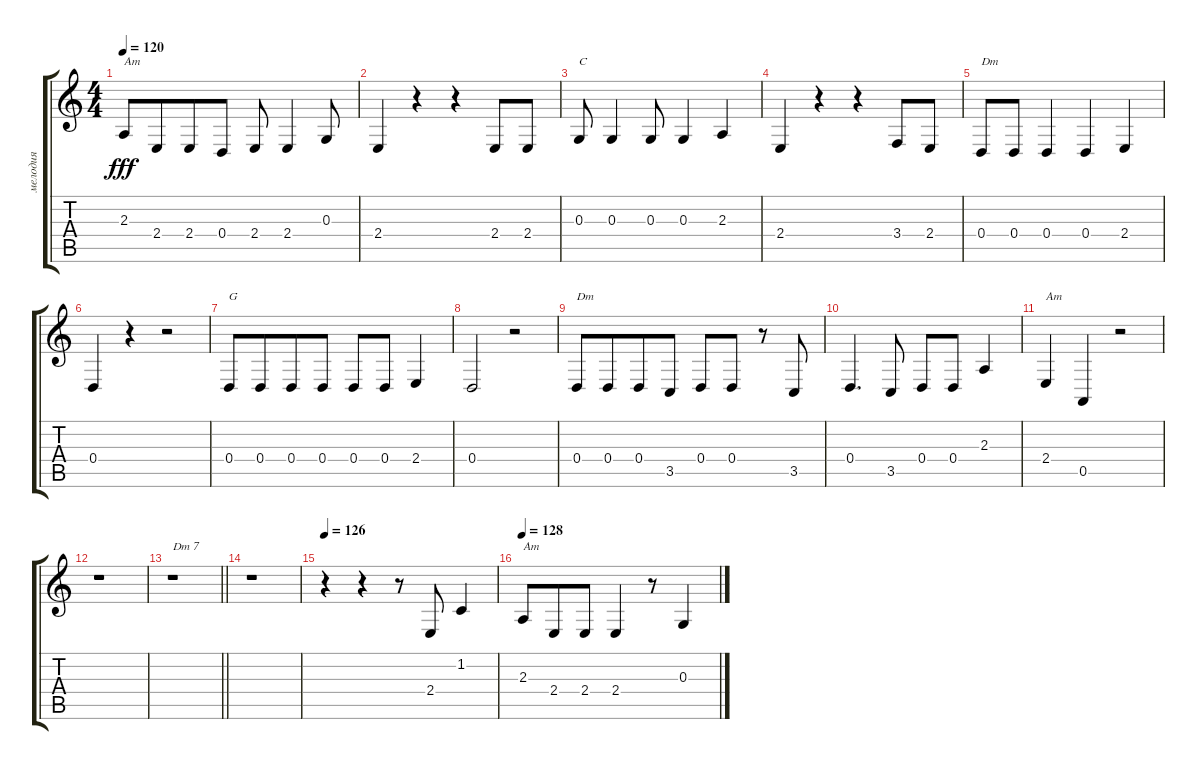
\track ("мелодия" "мелодия") {instrument accordion}
\staff {score tabs}
\tuning (E4 B3 G3 D3 A2 E2) {hide}
\ts (4 4)
\tempo 120
\clef g2
\ks aminor
2.3.8{txt "Am" dy fff} 2.4.8{beam merge} 2.4.8 0.4.8 2.4.8 2.4.4 0.3.8 |
2.4.4 r.4 r.4 2.4.8 2.4.8 |
0.3.8{txt "C"} 0.3.4 0.3.8 0.3.4 2.3.4 |
2.4.4 r.4 r.4 3.4.8 2.4.8 |
0.4.8{txt "Dm"} 0.4.8 0.4.4 0.4.4 2.4.4 |
0.4.4 r.4 r.2 |
0.4.8{txt "G"} 0.4.8{beam merge} 0.4.8 0.4.8 0.4.8 0.4.8 2.4.4 |
0.4.2 r.2 |
0.4.8{txt "Dm"} 0.4.8{beam merge} 0.4.8 3.5.8 0.4.8 0.4.8 r.8 3.5.8 |
0.4.4{d} 3.5.8 0.4.8 0.4.8 2.3.4 |
2.4.4{txt "Am"} 0.5.4 r.2 |
r.1 |
\barLineRight lightlight
r.1{txt "Dm 7"} |
\section ("" "")
r.1 |
\tempo 126
r.4 r.4 r.8 2.4.8 1.2.4 |
\tempo 128
2.3.8{txt "Am"} 2.4.8{beam merge} 2.4.8 2.4.4 r.8 0.3.4
